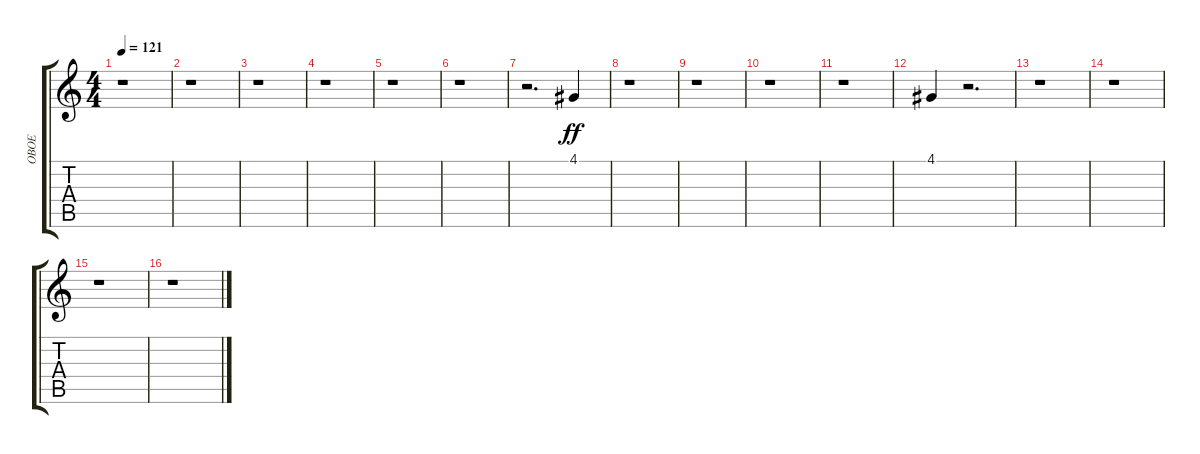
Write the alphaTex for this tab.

\track ("OBOE" "OBOE") {instrument oboe}
\staff {score tabs}
\tuning (E4 B3 G3 D3 A2 E2) {hide}
\ts (4 4)
\tempo 121
\clef g2
\ks c
r.1{dy ff} |
r.1 |
r.1 |
r.1 |
r.1 |
r.1 |
r.2{d} 4.1.4 |
r.1 |
r.1 |
r.1 |
r.1 |
4.1.4 r.2{d} |
r.1 |
r.1 |
r.1 |
r.1
